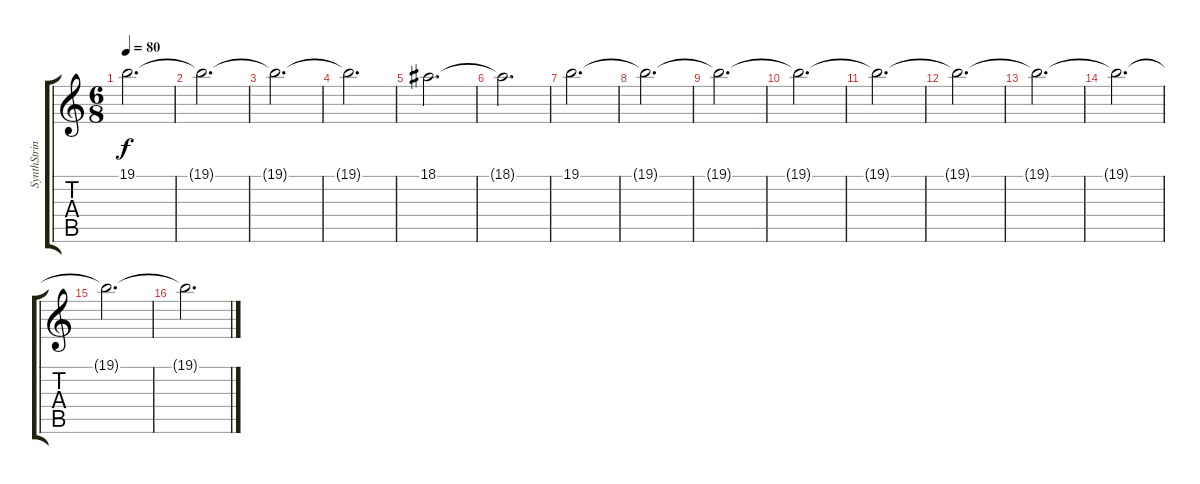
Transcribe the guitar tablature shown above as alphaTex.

\track ("SynthStrings" "SynthStrin") {instrument synthstrings1}
\staff {score tabs}
\tuning (E4 B3 G3 D3 A2 E2) {hide}
\ts (6 8)
\tempo 80
\clef g2
\ks c
19.1{t}.2{d dy f} |
19.1{t}.2{d} |
19.1{t}.2{d} |
19.1{t}.2{d} |
18.1.2{d} |
18.1{t}.2{d} |
19.1.2{d} |
19.1{t}.2{d} |
19.1{t}.2{d} |
19.1{t}.2{d} |
19.1{t}.2{d} |
19.1{t}.2{d} |
19.1{t}.2{d} |
19.1{t}.2{d} |
19.1{t}.2{d} |
19.1{t}.2{d}
